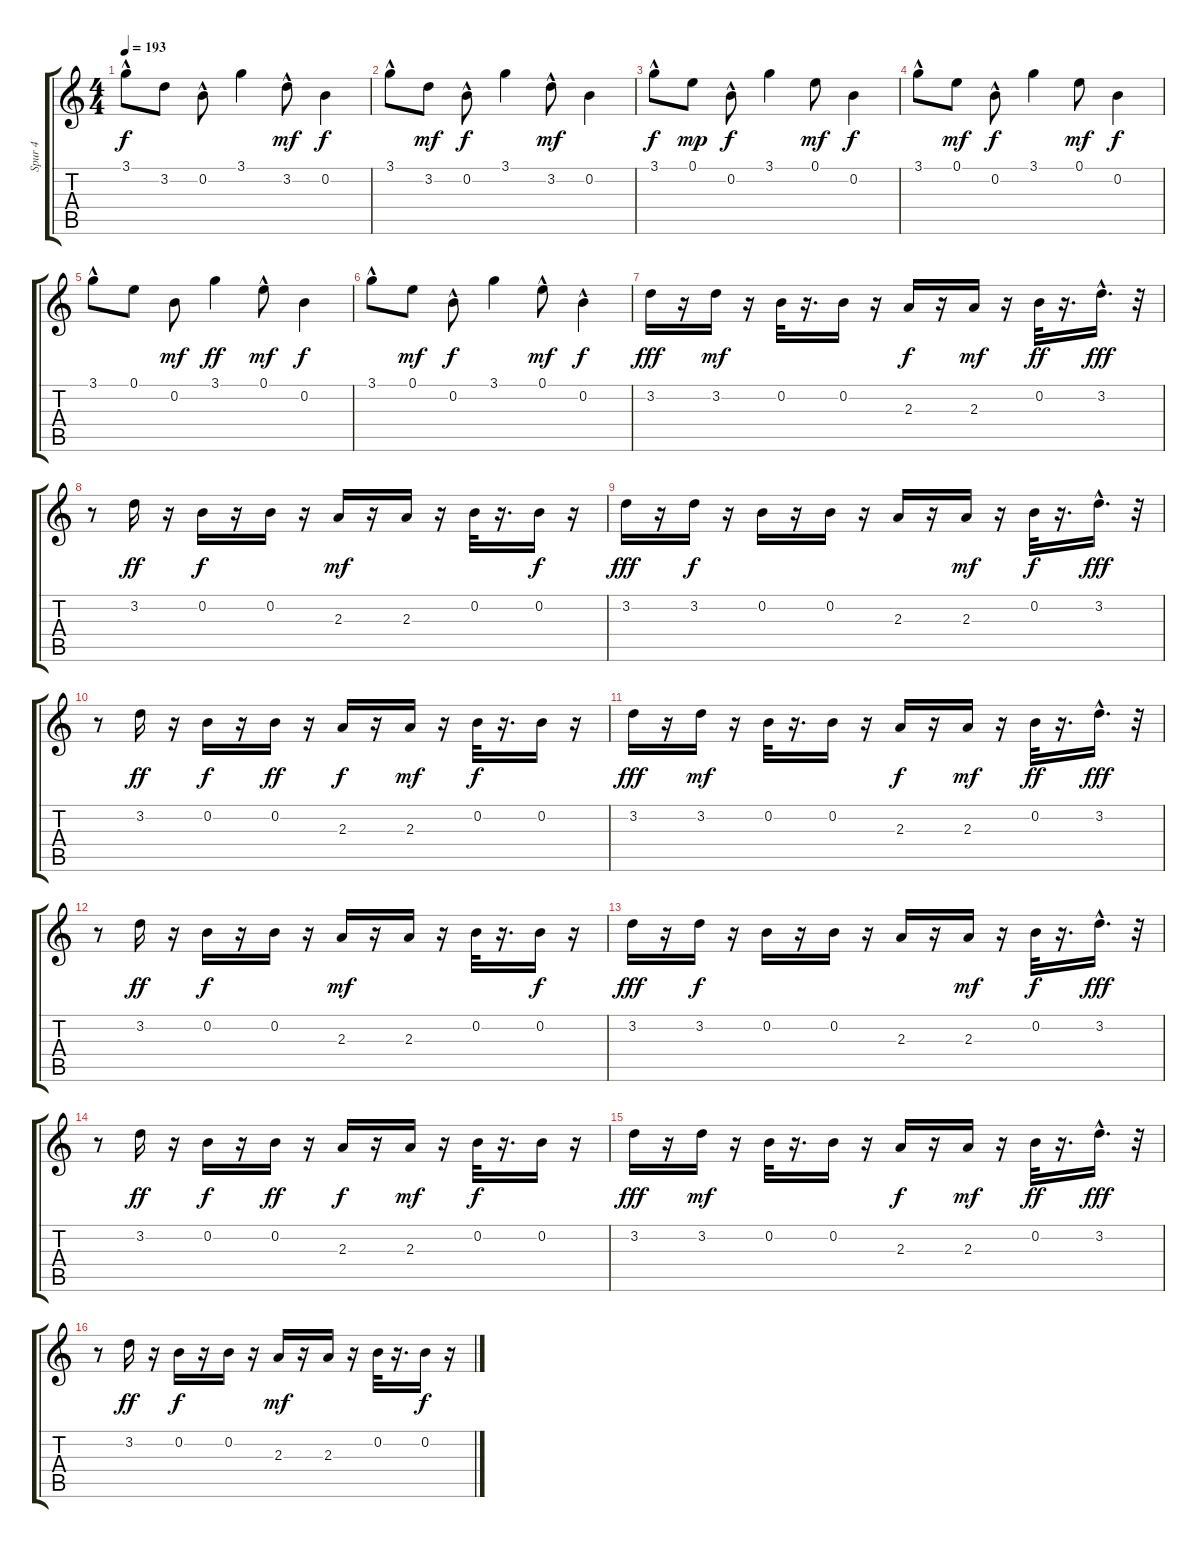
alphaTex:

\track ("Spur 4" "Spur 4") {instrument acousticbass}
\staff {score tabs}
\tuning (E4 B3 G3 D3 A2 E2) {hide}
\ts (4 4)
\tempo 193
\clef g2
\ks c
3.1{hac}.8{dy f} 3.2.8 0.2{hac}.8 3.1.4 3.2{hac}.8{dy mf} 0.2.4{dy f} |
3.1{hac}.8 3.2.8{dy mf} 0.2{hac}.8{dy f} 3.1.4 3.2{hac}.8{dy mf} 0.2.4 |
3.1{hac}.8{dy f} 0.1.8{dy mp} 0.2{hac}.8{dy f} 3.1.4 0.1.8{dy mf} 0.2.4{dy f} |
3.1{hac}.8 0.1.8{dy mf} 0.2{hac}.8{dy f} 3.1.4 0.1.8{dy mf} 0.2.4{dy f} |
3.1{hac}.8 0.1.8 0.2.8{dy mf} 3.1.4{dy ff} 0.1{hac}.8{dy mf} 0.2.4{dy f} |
3.1{hac}.8 0.1.8{dy mf} 0.2{hac}.8{dy f} 3.1.4 0.1{hac}.8{dy mf} 0.2{hac}.4{dy f} |
3.2.16{dy fff} r.16 3.2.16{dy mf} r.16 0.2.32 r.16{d} 0.2.16 r.16 2.3.16{dy f} r.16 2.3.16{dy mf} r.16 0.2.32{dy ff} r.16{d} 3.2{hac}.16{d dy fff} r.32 |
r.8 3.2.16{dy ff} r.16 0.2.16{dy f} r.16 0.2.16 r.16 2.3.16{dy mf} r.16 2.3.16 r.16 0.2.32 r.16{d} 0.2.16{dy f} r.16 |
3.2.16{dy fff} r.16 3.2.16{dy f} r.16 0.2.16 r.16 0.2.16 r.16 2.3.16 r.16 2.3.16{dy mf} r.16 0.2.32{dy f} r.16{d} 3.2{hac}.16{d dy fff} r.32 |
r.8 3.2.16{dy ff} r.16 0.2.16{dy f} r.16 0.2.16{dy ff} r.16 2.3.16{dy f} r.16 2.3.16{dy mf} r.16 0.2.32{dy f} r.16{d} 0.2.16 r.16 |
3.2.16{dy fff} r.16 3.2.16{dy mf} r.16 0.2.32 r.16{d} 0.2.16 r.16 2.3.16{dy f} r.16 2.3.16{dy mf} r.16 0.2.32{dy ff} r.16{d} 3.2{hac}.16{d dy fff} r.32 |
r.8 3.2.16{dy ff} r.16 0.2.16{dy f} r.16 0.2.16 r.16 2.3.16{dy mf} r.16 2.3.16 r.16 0.2.32 r.16{d} 0.2.16{dy f} r.16 |
3.2.16{dy fff} r.16 3.2.16{dy f} r.16 0.2.16 r.16 0.2.16 r.16 2.3.16 r.16 2.3.16{dy mf} r.16 0.2.32{dy f} r.16{d} 3.2{hac}.16{d dy fff} r.32 |
r.8 3.2.16{dy ff} r.16 0.2.16{dy f} r.16 0.2.16{dy ff} r.16 2.3.16{dy f} r.16 2.3.16{dy mf} r.16 0.2.32{dy f} r.16{d} 0.2.16 r.16 |
3.2.16{dy fff} r.16 3.2.16{dy mf} r.16 0.2.32 r.16{d} 0.2.16 r.16 2.3.16{dy f} r.16 2.3.16{dy mf} r.16 0.2.32{dy ff} r.16{d} 3.2{hac}.16{d dy fff} r.32 |
r.8 3.2.16{dy ff} r.16 0.2.16{dy f} r.16 0.2.16 r.16 2.3.16{dy mf} r.16 2.3.16 r.16 0.2.32 r.16{d} 0.2.16{dy f} r.16
